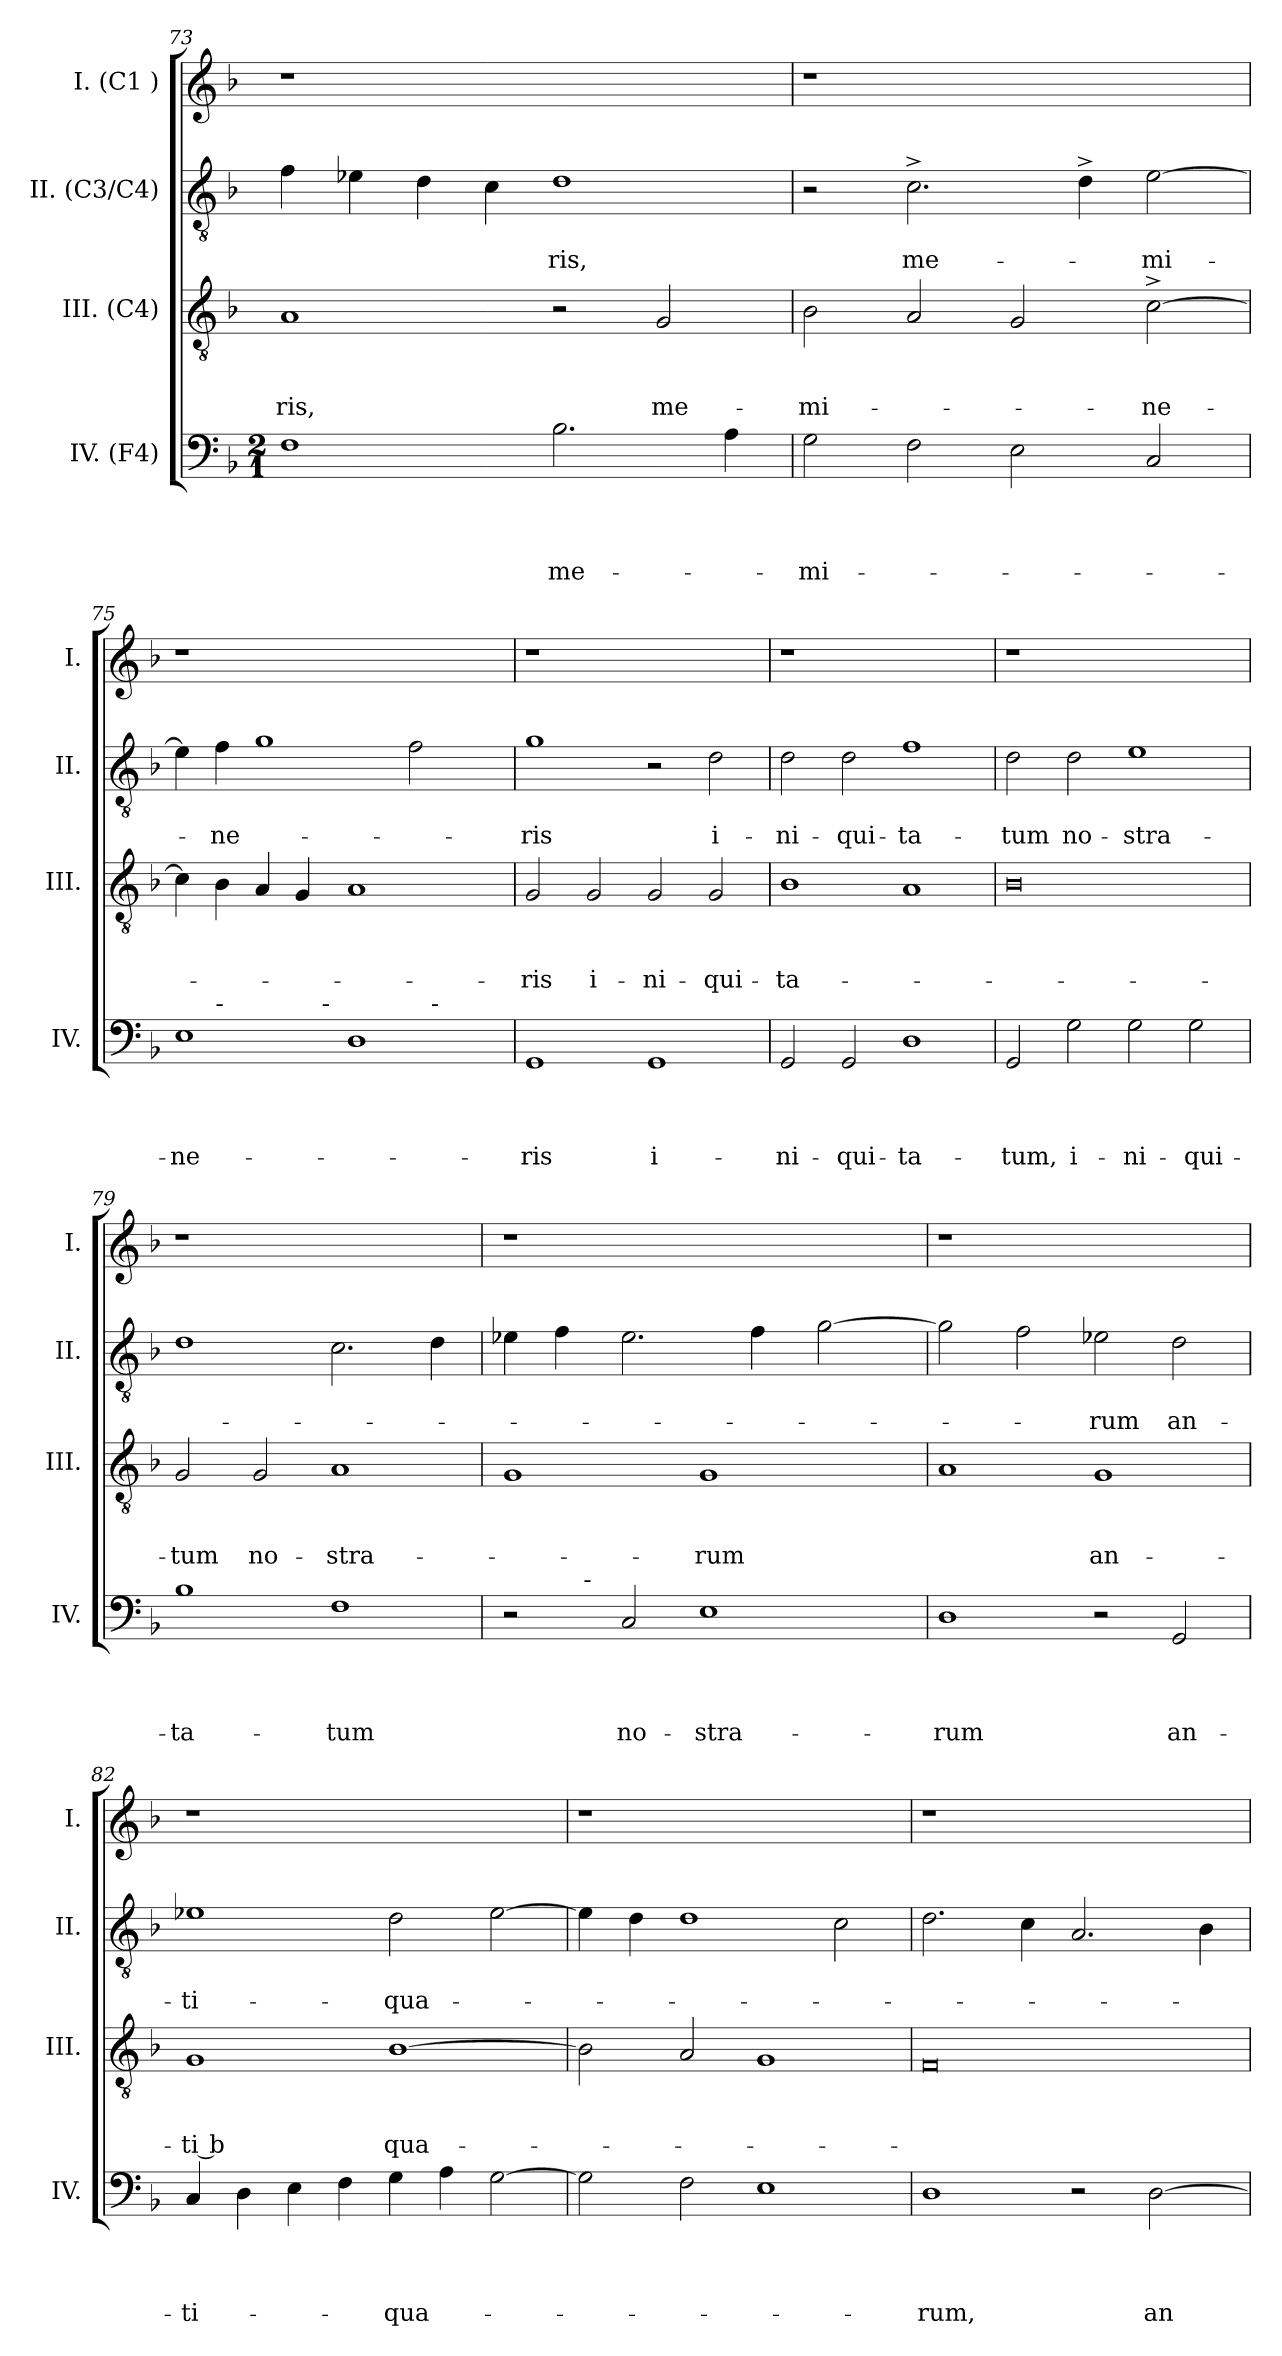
**kern	**text	**text	**text	**text	**kern	**text	**text	**text	**kern	**text	**text	**kern
*part4	*part4	*part4	*part4	*part4	*part3	*part3	*part3	*part3	*part2	*part2	*part2	*part1
*staff4	*staff4	*staff4	*staff4	*staff4	*staff3	*staff3	*staff3	*staff3	*staff2	*staff2	*staff2	*staff1
*I"IV. (F4)	*	*	*	*	*I"III. (C4)	*	*	*	*I"II. (C3/C4)	*	*	*I"I. (C1 )
*I'IV.	*	*	*	*	*I'III.	*	*	*	*I'II.	*	*	*I'I.
*clefF4	*	*	*	*	*clefGv2	*	*	*	*clefGv2	*	*	*clefG2
*k[b-]	*	*	*	*	*k[b-]	*	*	*	*k[b-]	*	*	*k[b-]
*F:	*	*	*	*	*F:	*	*	*	*F:	*	*	*F:
*M2/1	*	*	*	*	*	*	*	*	*	*	*	*
=73	=73	=73	=73	=73	=73	=73	=73	=73	=73	=73	=73	=73
!	!	!	!	!	!	!	!	!LO:LY:b	!	!	!	!
1F	.	.	.	.	1A	.	.	-ris,	4f\	.	.	1r
.	.	.	.	.	.	.	.	.	4e-\	.	.	.
.	.	.	.	.	.	.	.	.	4d\	.	.	.
.	.	.	.	.	.	.	.	.	4c\	.	.	.
!	!	!	!	!LO:LY:b	!	!	!	!	!	!	!LO:LY:b	!
2.B-\	.	.	.	me-	2r	.	.	.	1d	.	-ris,	1ryy
!	!	!	!	!	!	!	!	!LO:LY:b	!	!	!	!
.	.	.	.	.	2G/	.	.	me-	.	.	.	.
4A\	.	.	.	.	.	.	.	.	.	.	.	.
=74	=74	=74	=74	=74	=74	=74	=74	=74	=74	=74	=74	=74
!	!	!	!	!LO:LY:b	!	!	!	!LO:LY:b	!	!	!	!
2G\	.	.	.	-mi-	2B-\	.	.	-mi-	2r	.	.	1r
!	!	!	!	!	!	!	!	!	!	!	!LO:LY:b	!
2F\	.	.	.	.	2A/	.	.	.	2.c^>\	.	me-	.
2E\	.	.	.	.	2G/	.	.	.	.	.	.	1ryy
.	.	.	.	.	.	.	.	.	4d^>\	.	.	.
!	!	!	!	!	!	!	!	!LO:LY:b	!	!	!LO:LY:b	!
2C/	.	.	.	.	[<2c^>\	.	.	-ne-	[<2e\	.	-mi-	.
!!LO:LB:g=z
=75	=75	=75	=75	=75	=75	=75	=75	=75	=75	=75	=75	=75
!	!	!	!	!LO:LY:b	!	!	!	!	!	!	!	!
*^	*	*	*	*	*	*	*	*	*	*	*	*
*	*^	*	*	*	*	*	*	*	*	*	*	*	*
*	*	*^	*	*	*	*	*	*	*	*	*	*	*	*
1E	4ryy	2..ryy	1ryy	.	.	.	-ne-	4c\]	.	.	.	4e\]	.	.	1r
!	!LO:TX:a:t=-	!	!	!	!	!	!	!	!	!	!	!	!	!	!
!	!	!	!	!	!	!	!	!	!	!	!	!	!	!LO:LY:b	!
.	1..ryy	.	.	.	.	.	.	4B-\	.	.	.	4f\	.	-ne-	.
.	.	.	.	.	.	.	.	4A/	.	.	.	1g	.	.	.
.	.	.	.	.	.	.	.	4G/	.	.	.	.	.	.	.
!	!	!LO:TX:a:t=-	!	!	!	!	!	!	!	!	!	!	!	!	!
.	.	1ryy	.	.	.	.	.	.	.	.	.	.	.	.	.
1D	.	.	2ryy	.	.	.	.	1A	.	.	.	.	.	.	1ryy
.	.	.	16.ryy	.	.	.	.	.	.	.	.	2f\	.	.	.
!	!	!	!LO:TX:a:t=-	!	!	!	!	!	!	!	!	!	!	!	!
.	.	.	4ryy	.	.	.	.	.	.	.	.	.	.	.	.
.	.	.	8ryy	.	.	.	.	.	.	.	.	.	.	.	.
.	.	8ryy	.	.	.	.	.	.	.	.	.	.	.	.	.
.	.	.	32ryy	.	.	.	.	.	.	.	.	.	.	.	.
=76	=76	=76	=76	=76	=76	=76	=76	=76	=76	=76	=76	=76	=76	=76	=76
!	!	!	!	!	!	!	!LO:LY:b	!	!	!	!LO:LY:b	!	!	!LO:LY:b	!
*v	*v	*v	*v	*	*	*	*	*	*	*	*	*	*	*	*
1GG	.	.	.	-ris	2G/	.	.	-ris	1g	.	-ris	1r
!	!	!	!	!	!	!	!	!LO:LY:b	!	!	!	!
.	.	.	.	.	2G/	.	.	i-	.	.	.	.
!	!	!	!	!LO:LY:b:rj	!	!	!	!LO:LY:b	!	!	!	!
1GG	.	.	.	i-	2G/	.	.	-ni-	2r	.	.	1ryy
!	!	!	!	!	!	!	!	!LO:LY:b	!	!	!LO:LY:b	!
.	.	.	.	.	2G/	.	.	-qui-	2d\	.	i-	.
=77	=77	=77	=77	=77	=77	=77	=77	=77	=77	=77	=77	=77
!	!	!	!	!LO:LY:b	!	!	!	!LO:LY:b	!	!	!LO:LY:b	!
2GG/	.	.	.	-ni-	1B-	.	.	-ta-	2d\	.	-ni-	1r
!	!	!	!	!LO:LY:b	!	!	!	!	!	!	!LO:LY:b	!
2GG/	.	.	.	-qui-	.	.	.	.	2d\	.	-qui-	.
!	!	!	!	!LO:LY:b	!	!	!	!	!	!	!LO:LY:b	!
1D	.	.	.	-ta-	1A	.	.	.	1f	.	-ta-	1ryy
=78	=78	=78	=78	=78	=78	=78	=78	=78	=78	=78	=78	=78
!	!	!	!	!LO:LY:b	!	!	!	!	!	!	!LO:LY:b	!
2GG/	.	.	.	-tum,	0B-	.	.	.	2d\	.	-tum	1r
!	!	!	!	!LO:LY:b	!	!	!	!	!	!	!LO:LY:b	!
2G\	.	.	.	i-	.	.	.	.	2d\	.	no-	.
!	!	!	!	!LO:LY:b	!	!	!	!	!	!	!LO:LY:b	!
2G\	.	.	.	-ni-	.	.	.	.	1e	.	-stra-	1ryy
!	!	!	!	!LO:LY:b	!	!	!	!	!	!	!	!
2G\	.	.	.	-qui-	.	.	.	.	.	.	.	.
=79	=79	=79	=79	=79	=79	=79	=79	=79	=79	=79	=79	=79
!	!	!	!	!LO:LY:b	!	!	!	!LO:LY:b	!	!	!	!
1B-	.	.	.	-ta-	2G/	.	.	-tum	1d	.	.	1r
!	!	!	!	!	!	!	!	!LO:LY:b	!	!	!	!
.	.	.	.	.	2G/	.	.	no-	.	.	.	.
!	!	!	!	!LO:LY:b	!	!	!	!LO:LY:b	!	!	!	!
1F	.	.	.	-tum	1A	.	.	-stra-	2.c\	.	.	1ryy
.	.	.	.	.	.	.	.	.	4d\	.	.	.
!!LO:PB:g=z
=80	=80	=80	=80	=80	=80	=80	=80	=80	=80	=80	=80	=80
*^	*	*	*	*	*	*	*	*	*	*	*	*
2r	4ryy	.	.	.	.	1G	.	.	.	4e-\	.	.	1r
.	16.ryy	.	.	.	.	.	.	.	.	4f\	.	.	.
!	!LO:TX:a:t=-	!	!	!	!	!	!	!	!	!	!	!	!
.	1ryy	.	.	.	.	.	.	.	.	.	.	.	.
!	!	!	!	!	!LO:LY:b	!	!	!	!	!	!	!	!
2C/	.	.	.	.	no-	.	.	.	.	2.e-\	.	.	.
!	!	!	!	!	!LO:LY:b	!	!	!	!LO:LY:b	!	!	!	!
1E	.	.	.	.	-stra-	1G	.	.	-rum	.	.	.	1ryy
.	.	.	.	.	.	.	.	.	.	4f\	.	.	.
.	2ryy	.	.	.	.	.	.	.	.	.	.	.	.
.	.	.	.	.	.	.	.	.	.	[>2g\	.	.	.
.	8ryy	.	.	.	.	.	.	.	.	.	.	.	.
.	32ryy	.	.	.	.	.	.	.	.	.	.	.	.
=81	=81	=81	=81	=81	=81	=81	=81	=81	=81	=81	=81	=81	=81
!	!	!	!	!	!LO:LY:b	!	!	!	!	!	!	!	!
*v	*v	*	*	*	*	*	*	*	*	*	*	*	*
1D	.	.	.	-rum	1A	.	.	.	2g\]	.	.	1r
.	.	.	.	.	.	.	.	.	2f\	.	.	.
!	!	!	!	!	!	!	!	!LO:LY:b	!	!	!LO:LY:b	!
2r	.	.	.	.	1G	.	.	an-	2e-\	.	-rum	1ryy
!	!	!	!	!LO:LY:b	!	!	!	!	!	!	!LO:LY:b	!
2GG/	.	.	.	an-	.	.	.	.	2d\	.	an-	.
=82	=82	=82	=82	=82	=82	=82	=82	=82	=82	=82	=82	=82
!	!	!	!	!LO:LY:b	!	!	!	!LO:LY:b	!	!	!LO:LY:b	!
4C/	.	.	.	-ti-	1G	.	.	-ti ­b	1e-	.	-ti-	1r
4D\	.	.	.	.	.	.	.	.	.	.	.	.
4E\	.	.	.	.	.	.	.	.	.	.	.	.
4F\	.	.	.	.	.	.	.	.	.	.	.	.
!	!	!	!	!LO:LY:b	!	!	!	!LO:LY:b	!	!	!LO:LY:b	!
4G\	.	.	.	-qua-	[>1B-	.	.	qua-	2d\	.	-qua-	1ryy
4A\	.	.	.	.	.	.	.	.	.	.	.	.
[>2G\	.	.	.	.	.	.	.	.	[>2e-\	.	.	.
=83	=83	=83	=83	=83	=83	=83	=83	=83	=83	=83	=83	=83
2G\]	.	.	.	.	2B-\]	.	.	.	4e-\]	.	.	1r
.	.	.	.	.	.	.	.	.	4d\	.	.	.
2F\	.	.	.	.	2A/	.	.	.	1d	.	.	.
1E	.	.	.	.	1G	.	.	.	.	.	.	1ryy
.	.	.	.	.	.	.	.	.	2c\	.	.	.
!!LO:LB:g=z
=84	=84	=84	=84	=84	=84	=84	=84	=84	=84	=84	=84	=84
!	!	!	!	!LO:LY:b	!	!	!	!	!	!	!	!
1D	.	.	.	-rum,	0F	.	.	.	2.d\	.	.	1r
.	.	.	.	.	.	.	.	.	4c\	.	.	.
2r	.	.	.	.	.	.	.	.	2.A/	.	.	1ryy
!	!	!	!	!LO:LY:b	!	!	!	!	!	!	!	!
[>2D\	.	.	.	an-	.	.	.	.	.	.	.	.
.	.	.	.	.	.	.	.	.	4B-\	.	.	.
=	=	=	=	=	=	=	=	=	=	=	=	=
*-	*-	*-	*-	*-	*-	*-	*-	*-	*-	*-	*-	*-
